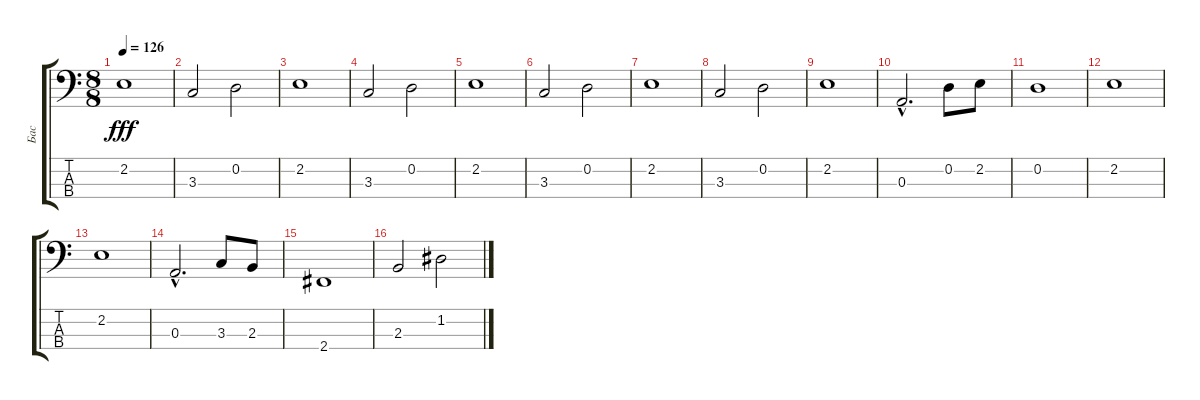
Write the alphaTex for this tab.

\track ("Бас" "Бас") {instrument electricbassfinger}
\staff {score tabs}
\tuning (G2 D2 A1 E1) {hide}
\ts (8 8)
\tempo 126
\clef f4
\ks c
2.2.1{dy fff instrument electricbassfinger} |
3.3.2 0.2.2 |
2.2.1 |
3.3.2 0.2.2 |
2.2.1 |
3.3.2 0.2.2 |
2.2.1 |
3.3.2 0.2.2 |
2.2.1 |
0.3{hac}.2{d} 0.2.8 2.2.8 |
0.2.1 |
2.2.1 |
2.2.1 |
0.3{hac}.2{d} 3.3.8 2.3.8 |
2.4.1 |
2.3.2 1.2.2
